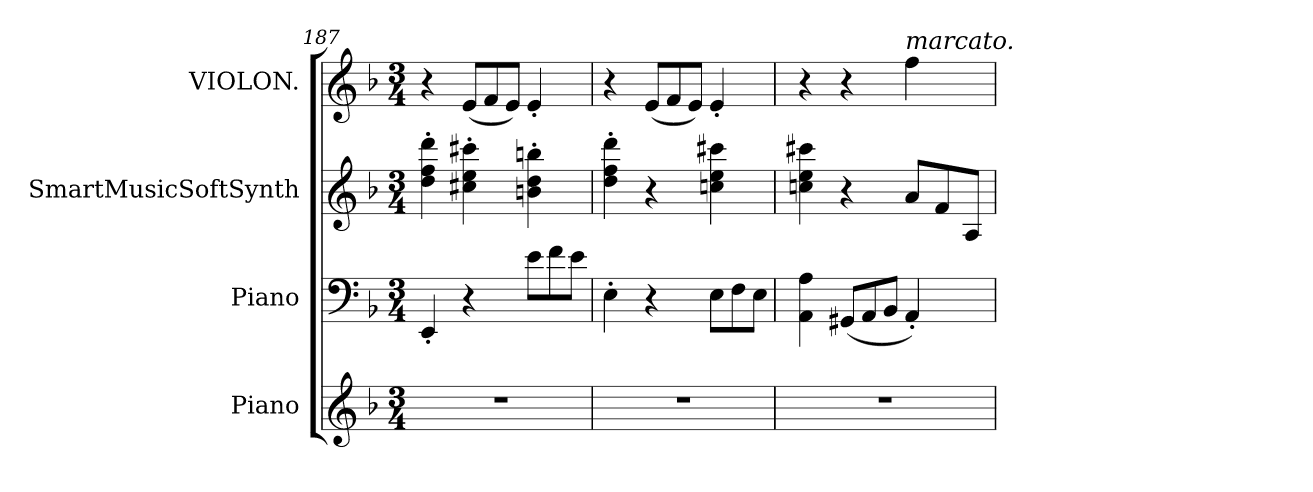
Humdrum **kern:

**kern	**kern	**kern	**kern
*part4	*part3	*part2	*part1
*staff4	*staff3	*staff2	*staff1
*I"Piano	*I"Piano	*I"SmartMusicSoftSynth	*I"VIOLON.
*I'P.	*	*	*
*clefG2	*clefF4	*clefG2	*clefG2
*k[b-]	*k[b-]	*k[b-]	*k[b-]
*M3/4	*M3/4	*M3/4	*M3/4
=187	=187	=187	=187
2.r	4EE'/	4dd'\ 4ff'\ 4ddd'\	4r
*	*	*	*Xtuplet
.	4r	4cc#X'\ 4ee'\ 4ccc#X'\	(12e/L
.	.	.	12f/
.	.	.	12e/J)
*	*Xtuplet	*	*
.	12e\L	4bn'\ 4dd'\ 4bbn'\	4e'/
.	12f\	.	.
.	12e\J	.	.
=188	=188	=188	=188
2.r	4E'\	4dd'\ 4ff'\ 4ddd'\	4r
.	4r	4r	(12e/L
.	.	.	12f/
.	.	.	12e/J)
.	12E\L	4ccn\ 4ee\ 4ccc#X\	4e'/
.	12F\	.	.
.	12E\J	.	.
=189	=189	=189	=189
2.r	4AA\ 4A\	4ccn\ 4ee\ 4ccc#X\	4r
.	(12GG#X/L	4r	4r
.	12AA/	.	.
.	12BB-/J	.	.
*	*	*Xtuplet	*
!	!	!	!LO:TX:i:t=marcato.
.	4AA'/)	12a/L	4ff\
.	.	12f/	.
.	.	12A/J	.
=	=	=	=
*-	*-	*-	*-
